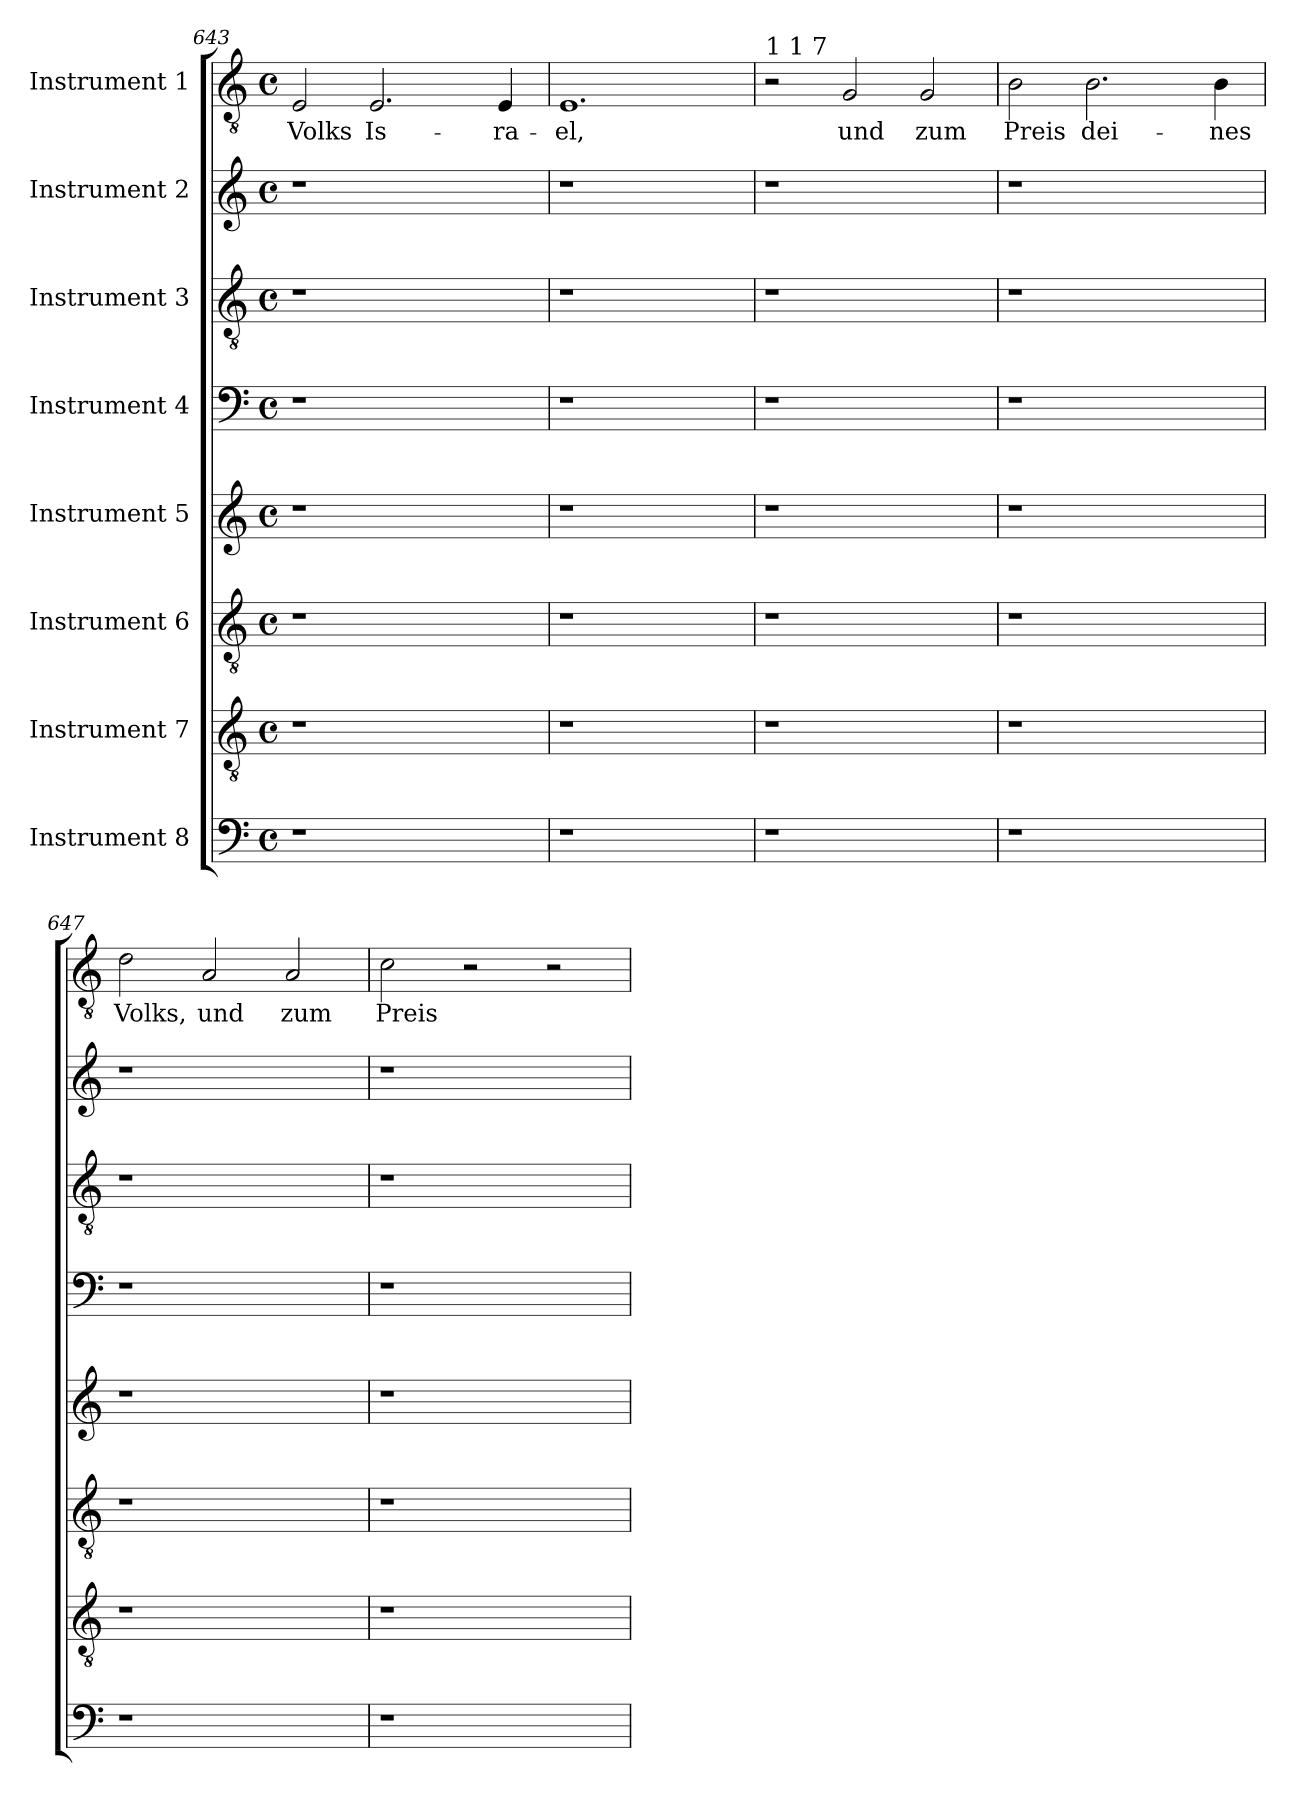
**kern	**kern	**kern	**kern	**kern	**kern	**kern	**kern	**text
*part8	*part7	*part6	*part5	*part4	*part3	*part2	*part1	*part1
*staff8	*staff7	*staff6	*staff5	*staff4	*staff3	*staff2	*staff1	*staff1
*I"Instrument 8	*I"Instrument 7	*I"Instrument 6	*I"Instrument 5	*I"Instrument 4	*I"Instrument 3	*I"Instrument 2	*I"Instrument 1	*
*clefF4	*clefGv2	*clefGv2	*clefG2	*clefF4	*clefGv2	*clefG2	*clefGv2	*
*M4/4	*M4/4	*M4/4	*M4/4	*M4/4	*M4/4	*M4/4	*M4/4	*
*met(c)	*met(c)	*met(c)	*met(c)	*met(c)	*met(c)	*met(c)	*met(c)	*
=643	=643	=643	=643	=643	=643	=643	=643	=643
!	!	!	!	!	!	!	!	!LO:LY:b:cj
1r	1r	1r	1r	1r	1r	1r	2E/	Volks
!	!	!	!	!	!	!	!	!LO:LY:b:cj
.	.	.	.	.	.	.	2.E/	Is-
2ryy	2ryy	2ryy	2ryy	2ryy	2ryy	2ryy	.	.
!	!	!	!	!	!	!	!	!LO:LY:b:cj
.	.	.	.	.	.	.	4E/	-ra-
=644	=644	=644	=644	=644	=644	=644	=644	=644
!	!	!	!	!	!	!	!	!LO:LY:b:cj
1r	1r	1r	1r	1r	1r	1r	1.E	-el,
2ryy	2ryy	2ryy	2ryy	2ryy	2ryy	2ryy	.	.
!!LO:LB:g=z
=645	=645	=645	=645	=645	=645	=645	=645	=645
!	!	!	!	!	!	!	!LO:TX:a:t=1 1 7	!
1r	1r	1r	1r	1r	1r	1r	2r	.
!	!	!	!	!	!	!	!	!LO:LY:b:cj
.	.	.	.	.	.	.	2G/	und
!	!	!	!	!	!	!	!	!LO:LY:b:cj
2ryy	2ryy	2ryy	2ryy	2ryy	2ryy	2ryy	2G/	zum
=646	=646	=646	=646	=646	=646	=646	=646	=646
!	!	!	!	!	!	!	!	!LO:LY:b:cj
1r	1r	1r	1r	1r	1r	1r	2B\	Preis
!	!	!	!	!	!	!	!	!LO:LY:b:cj
.	.	.	.	.	.	.	2.B\	dei-
2ryy	2ryy	2ryy	2ryy	2ryy	2ryy	2ryy	.	.
!	!	!	!	!	!	!	!	!LO:LY:b:cj
.	.	.	.	.	.	.	4B\	-nes
=647	=647	=647	=647	=647	=647	=647	=647	=647
!	!	!	!	!	!	!	!	!LO:LY:b:cj
1r	1r	1r	1r	1r	1r	1r	2d\	Volks,
!	!	!	!	!	!	!	!	!LO:LY:b:cj
.	.	.	.	.	.	.	2A/	und
!	!	!	!	!	!	!	!	!LO:LY:b:cj
2ryy	2ryy	2ryy	2ryy	2ryy	2ryy	2ryy	2A/	zum
=648	=648	=648	=648	=648	=648	=648	=648	=648
!	!	!	!	!	!	!	!	!LO:LY:b:cj
1r	1r	1r	1r	1r	1r	1r	2c\	Preis
.	.	.	.	.	.	.	2r	.
2ryy	2ryy	2ryy	2ryy	2ryy	2ryy	2ryy	2r	.
=	=	=	=	=	=	=	=	=
*-	*-	*-	*-	*-	*-	*-	*-	*-
